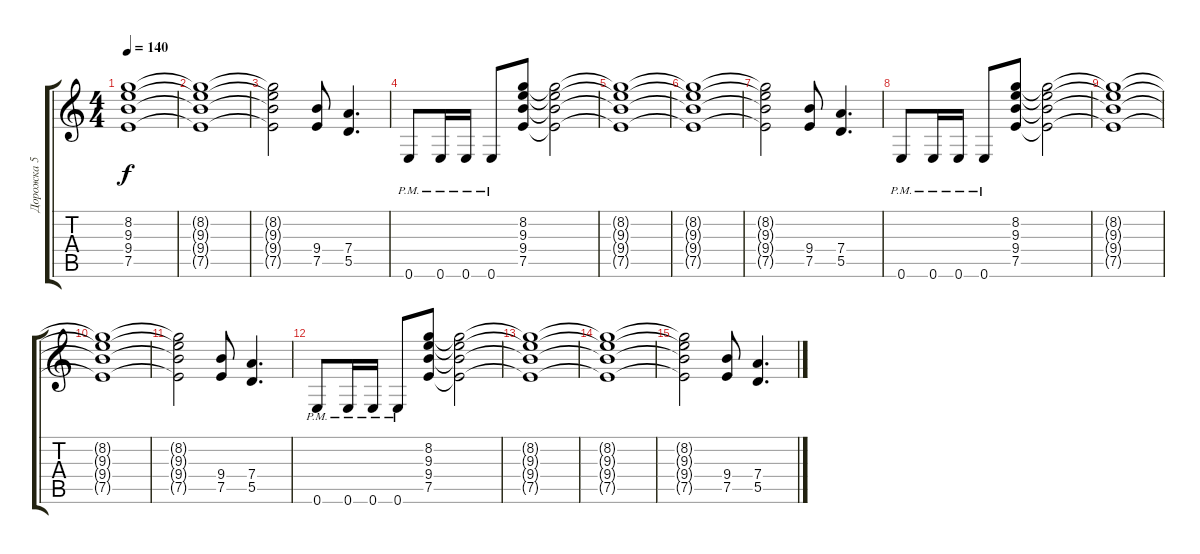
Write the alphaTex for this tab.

\track ("Дорожка 5" "Дорожка 5") {instrument distortionguitar}
\staff {score tabs}
\tuning (E4 B3 G3 D3 A2 E2) {hide}
\ts (4 4)
\tempo 140
\clef g2
\ks c
(8.2{t} 9.3{t} 9.4{t} 7.5{t}).1{dy f} |
(8.2{t} 9.3{t} 9.4{t} 7.5{t}).1 |
(8.2{t} 9.3{t} 9.4{t} 7.5{t}).2 (9.4 7.5).8 (7.4 5.5).4{d} |
0.6{pm}.8 0.6{pm}.16 0.6{pm}.16 0.6{pm}.8 (8.2 9.3 9.4 7.5).8 (8.2{t} 9.3{t} 9.4{t} 7.5{t}).2 |
(8.2{t} 9.3{t} 9.4{t} 7.5{t}).1 |
(8.2{t} 9.3{t} 9.4{t} 7.5{t}).1 |
(8.2{t} 9.3{t} 9.4{t} 7.5{t}).2 (9.4 7.5).8 (7.4 5.5).4{d} |
0.6{pm}.8 0.6{pm}.16 0.6{pm}.16 0.6{pm}.8 (8.2 9.3 9.4 7.5).8 (8.2{t} 9.3{t} 9.4{t} 7.5{t}).2 |
(8.2{t} 9.3{t} 9.4{t} 7.5{t}).1 |
(8.2{t} 9.3{t} 9.4{t} 7.5{t}).1 |
(8.2{t} 9.3{t} 9.4{t} 7.5{t}).2 (9.4 7.5).8 (7.4 5.5).4{d} |
0.6{pm}.8 0.6{pm}.16 0.6{pm}.16 0.6{pm}.8 (8.2 9.3 9.4 7.5).8 (8.2{t} 9.3{t} 9.4{t} 7.5{t}).2 |
(8.2{t} 9.3{t} 9.4{t} 7.5{t}).1 |
(8.2{t} 9.3{t} 9.4{t} 7.5{t}).1 |
(8.2{t} 9.3{t} 9.4{t} 7.5{t}).2 (9.4 7.5).8 (7.4 5.5).4{d}
